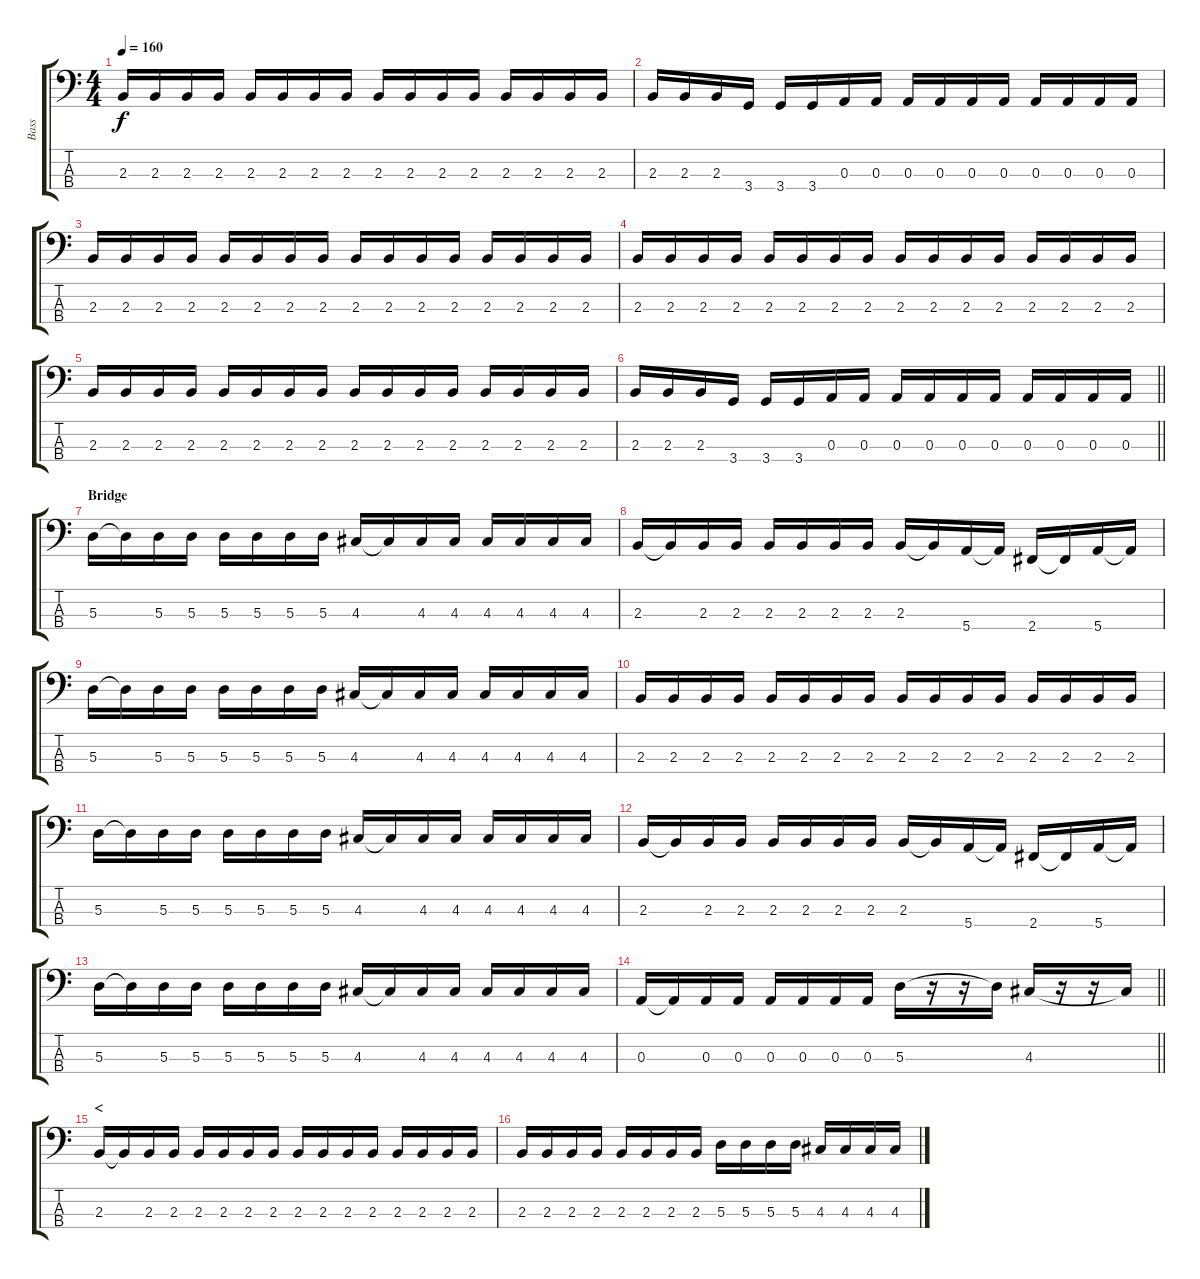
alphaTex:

\track ("Bass" "Bass") {instrument electricbassfinger}
\staff {score tabs}
\tuning (G2 D2 A1 E1) {hide}
\ts (4 4)
\tempo 160
\clef f4
\ks c
2.3.16{dy f} 2.3.16 2.3.16 2.3.16 2.3.16 2.3.16 2.3.16 2.3.16 2.3.16 2.3.16 2.3.16 2.3.16 2.3.16 2.3.16 2.3.16 2.3.16 |
2.3.16 2.3.16 2.3.16 3.4.16 3.4.16 3.4.16 0.3.16 0.3.16 0.3.16 0.3.16 0.3.16 0.3.16 0.3.16 0.3.16 0.3.16 0.3.16 |
2.3.16 2.3.16 2.3.16 2.3.16 2.3.16 2.3.16 2.3.16 2.3.16 2.3.16 2.3.16 2.3.16 2.3.16 2.3.16 2.3.16 2.3.16 2.3.16 |
2.3.16 2.3.16 2.3.16 2.3.16 2.3.16 2.3.16 2.3.16 2.3.16 2.3.16 2.3.16 2.3.16 2.3.16 2.3.16 2.3.16 2.3.16 2.3.16 |
2.3.16 2.3.16 2.3.16 2.3.16 2.3.16 2.3.16 2.3.16 2.3.16 2.3.16 2.3.16 2.3.16 2.3.16 2.3.16 2.3.16 2.3.16 2.3.16 |
\barLineRight lightlight
2.3.16 2.3.16 2.3.16 3.4.16 3.4.16 3.4.16 0.3.16 0.3.16 0.3.16 0.3.16 0.3.16 0.3.16 0.3.16 0.3.16 0.3.16 0.3.16 |
\section ("" "Bridge")
5.3.16 5.3{t}.16 5.3.16 5.3.16 5.3.16 5.3.16 5.3.16 5.3.16 4.3.16 4.3{t}.16 4.3.16 4.3.16 4.3.16 4.3.16 4.3.16 4.3.16 |
2.3.16 2.3{t}.16 2.3.16 2.3.16 2.3.16 2.3.16 2.3.16 2.3.16 2.3.16 2.3{t}.16 5.4.16 5.4{t}.16 2.4.16 2.4{t}.16 5.4.16 5.4{t}.16 |
5.3.16 5.3{t}.16 5.3.16 5.3.16 5.3.16 5.3.16 5.3.16 5.3.16 4.3.16 4.3{t}.16 4.3.16 4.3.16 4.3.16 4.3.16 4.3.16 4.3.16 |
2.3.16 2.3.16 2.3.16 2.3.16 2.3.16 2.3.16 2.3.16 2.3.16 2.3.16 2.3.16 2.3.16 2.3.16 2.3.16 2.3.16 2.3.16 2.3.16 |
5.3.16 5.3{t}.16 5.3.16 5.3.16 5.3.16 5.3.16 5.3.16 5.3.16 4.3.16 4.3{t}.16 4.3.16 4.3.16 4.3.16 4.3.16 4.3.16 4.3.16 |
2.3.16 2.3{t}.16 2.3.16 2.3.16 2.3.16 2.3.16 2.3.16 2.3.16 2.3.16 2.3{t}.16 5.4.16 5.4{t}.16 2.4.16 2.4{t}.16 5.4.16 5.4{t}.16 |
5.3.16 5.3{t}.16 5.3.16 5.3.16 5.3.16 5.3.16 5.3.16 5.3.16 4.3.16 4.3{t}.16 4.3.16 4.3.16 4.3.16 4.3.16 4.3.16 4.3.16 |
\barLineRight lightlight
0.3.16 0.3{t}.16 0.3.16 0.3.16 0.3.16 0.3.16 0.3.16 0.3.16 5.3.16 r.16 r.16 5.3{t}.16 4.3.16 r.16 r.16 4.3{t}.16 |
\section ("" "<")
2.3.16 2.3{t}.16 2.3.16 2.3.16 2.3.16 2.3.16 2.3.16 2.3.16 2.3.16 2.3.16 2.3.16 2.3.16 2.3.16 2.3.16 2.3.16 2.3.16 |
2.3.16 2.3.16 2.3.16 2.3.16 2.3.16 2.3.16 2.3.16 2.3.16 5.3.16 5.3.16 5.3.16 5.3.16 4.3.16 4.3.16 4.3.16 4.3.16
